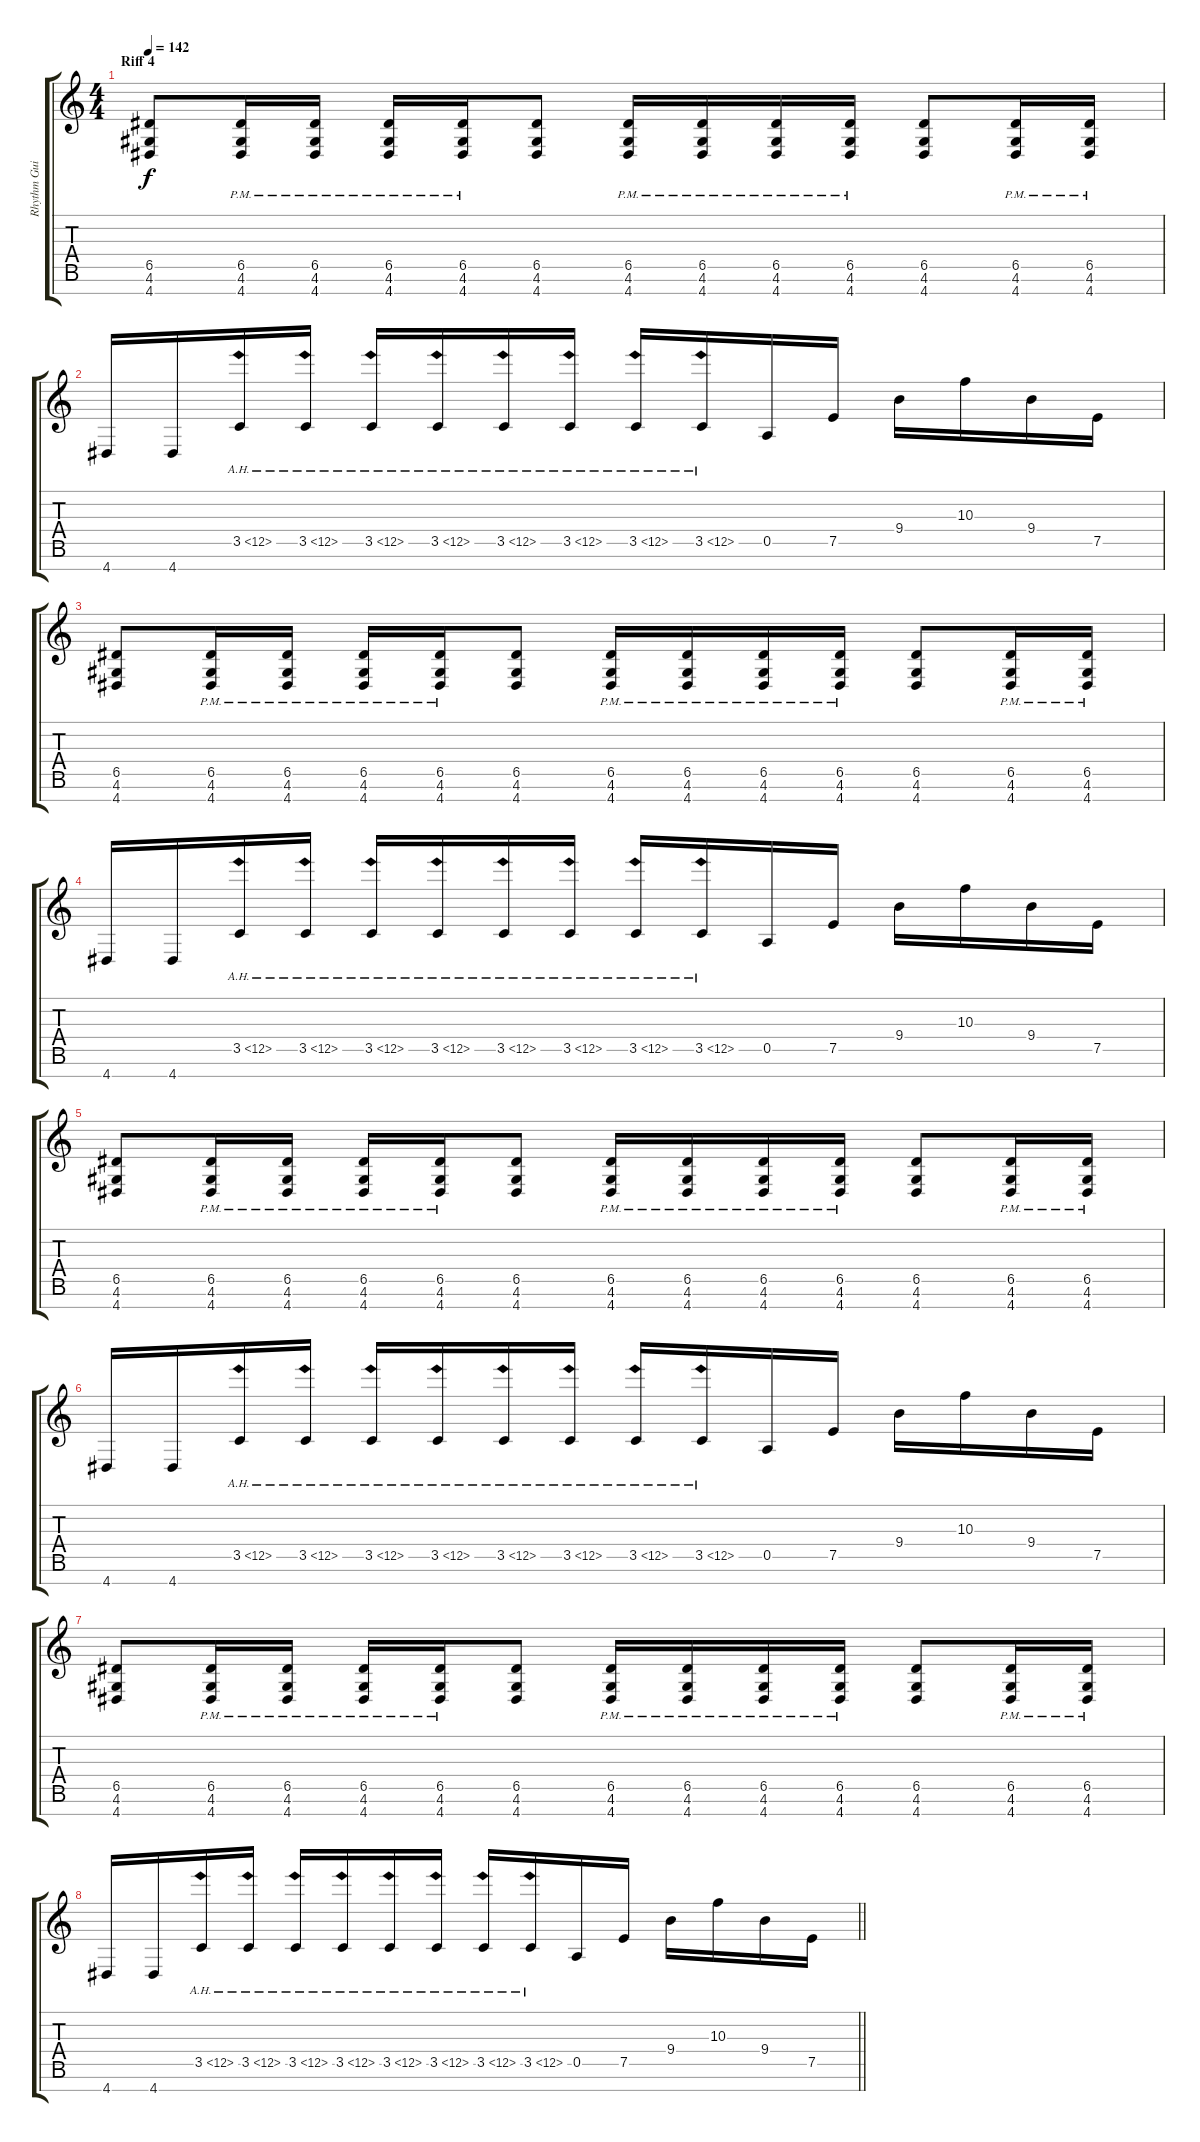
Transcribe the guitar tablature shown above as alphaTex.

\track ("Rhythm Guitar 1" "Rhythm Gui") {instrument distortionguitar}
\staff {score tabs}
\tuning (E4 B3 G3 D3 A2 E2 B1) {hide}
\ts (4 4)
\section ("" "Riff 4")
\tempo 142
\clef g2
\ks c
(6.5 4.6 4.7).8{dy f} (6.5{pm} 4.6{pm} 4.7{pm}).16 (6.5{pm} 4.6{pm} 4.7{pm}).16 (6.5{pm} 4.6{pm} 4.7{pm}).16 (6.5{pm} 4.6{pm} 4.7{pm}).16 (6.5 4.6 4.7).8 (6.5{pm} 4.6{pm} 4.7{pm}).16 (6.5{pm} 4.6{pm} 4.7{pm}).16 (6.5{pm} 4.6{pm} 4.7{pm}).16 (6.5{pm} 4.6{pm} 4.7{pm}).16 (6.5 4.6 4.7).8 (6.5{pm} 4.6{pm} 4.7{pm}).16 (6.5{pm} 4.6{pm} 4.7{pm}).16 |
4.7.16 4.7.16 3.5{ah 9}.16 3.5{ah 9}.16 3.5{ah 9}.16 3.5{ah 9}.16 3.5{ah 9}.16 3.5{ah 9}.16 3.5{ah 9}.16 3.5{ah 9}.16 0.5.16 7.5.16 9.4.16 10.3.16 9.4.16 7.5.16 |
(6.5 4.6 4.7).8 (6.5{pm} 4.6{pm} 4.7{pm}).16 (6.5{pm} 4.6{pm} 4.7{pm}).16 (6.5{pm} 4.6{pm} 4.7{pm}).16 (6.5{pm} 4.6{pm} 4.7{pm}).16 (6.5 4.6 4.7).8 (6.5{pm} 4.6{pm} 4.7{pm}).16 (6.5{pm} 4.6{pm} 4.7{pm}).16 (6.5{pm} 4.6{pm} 4.7{pm}).16 (6.5{pm} 4.6{pm} 4.7{pm}).16 (6.5 4.6 4.7).8 (6.5{pm} 4.6{pm} 4.7{pm}).16 (6.5{pm} 4.6{pm} 4.7{pm}).16 |
4.7.16 4.7.16 3.5{ah 9}.16 3.5{ah 9}.16 3.5{ah 9}.16 3.5{ah 9}.16 3.5{ah 9}.16 3.5{ah 9}.16 3.5{ah 9}.16 3.5{ah 9}.16 0.5.16 7.5.16 9.4.16 10.3.16 9.4.16 7.5.16 |
(6.5 4.6 4.7).8 (6.5{pm} 4.6{pm} 4.7{pm}).16 (6.5{pm} 4.6{pm} 4.7{pm}).16 (6.5{pm} 4.6{pm} 4.7{pm}).16 (6.5{pm} 4.6{pm} 4.7{pm}).16 (6.5 4.6 4.7).8 (6.5{pm} 4.6{pm} 4.7{pm}).16 (6.5{pm} 4.6{pm} 4.7{pm}).16 (6.5{pm} 4.6{pm} 4.7{pm}).16 (6.5{pm} 4.6{pm} 4.7{pm}).16 (6.5 4.6 4.7).8 (6.5{pm} 4.6{pm} 4.7{pm}).16 (6.5{pm} 4.6{pm} 4.7{pm}).16 |
4.7.16 4.7.16 3.5{ah 9}.16 3.5{ah 9}.16 3.5{ah 9}.16 3.5{ah 9}.16 3.5{ah 9}.16 3.5{ah 9}.16 3.5{ah 9}.16 3.5{ah 9}.16 0.5.16 7.5.16 9.4.16 10.3.16 9.4.16 7.5.16 |
(6.5 4.6 4.7).8 (6.5{pm} 4.6{pm} 4.7{pm}).16 (6.5{pm} 4.6{pm} 4.7{pm}).16 (6.5{pm} 4.6{pm} 4.7{pm}).16 (6.5{pm} 4.6{pm} 4.7{pm}).16 (6.5 4.6 4.7).8 (6.5{pm} 4.6{pm} 4.7{pm}).16 (6.5{pm} 4.6{pm} 4.7{pm}).16 (6.5{pm} 4.6{pm} 4.7{pm}).16 (6.5{pm} 4.6{pm} 4.7{pm}).16 (6.5 4.6 4.7).8 (6.5{pm} 4.6{pm} 4.7{pm}).16 (6.5{pm} 4.6{pm} 4.7{pm}).16 |
\barLineRight lightlight
4.7.16 4.7.16 3.5{ah 9}.16 3.5{ah 9}.16 3.5{ah 9}.16 3.5{ah 9}.16 3.5{ah 9}.16 3.5{ah 9}.16 3.5{ah 9}.16 3.5{ah 9}.16 0.5.16 7.5.16 9.4.16 10.3.16 9.4.16 7.5.16
